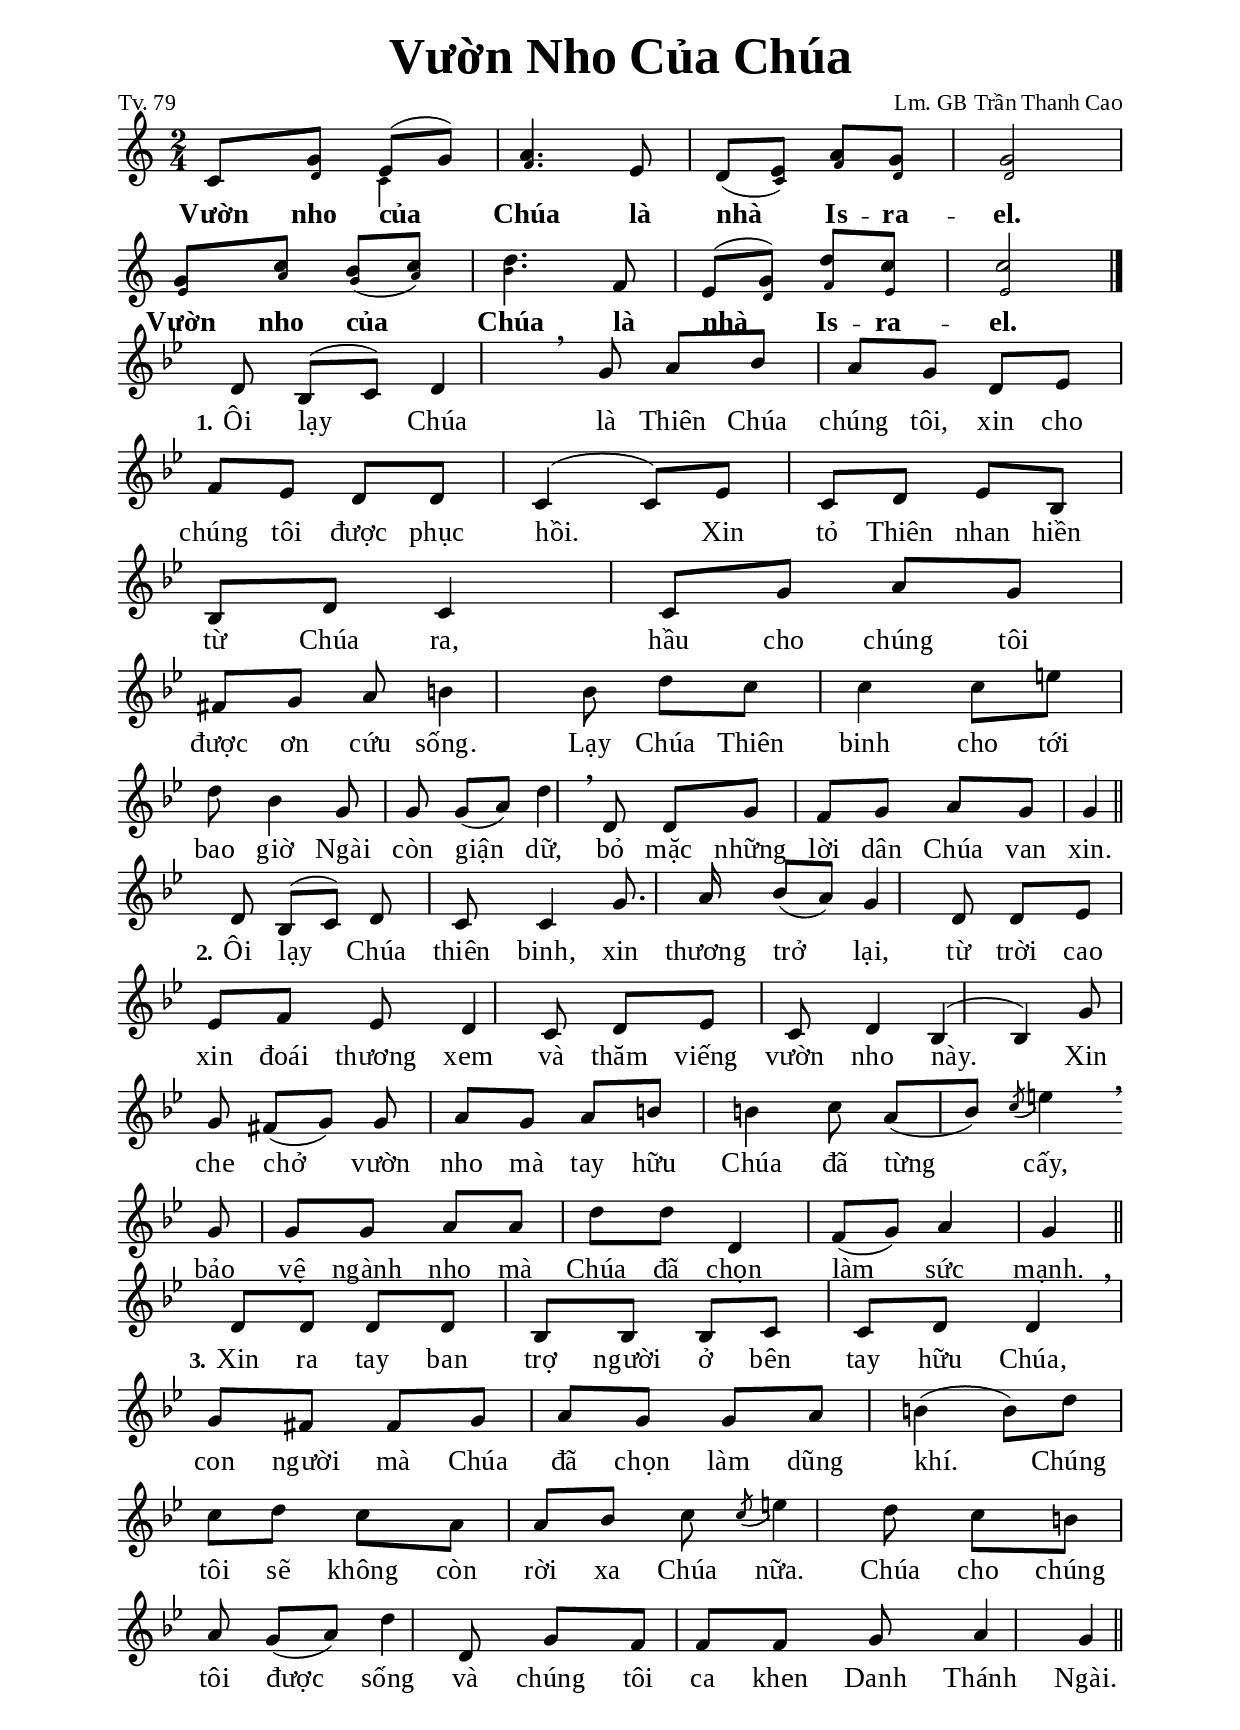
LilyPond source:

% Cài đặt chung
\version "2.22.1"
\include "english.ly"

\header {
  title = \markup { \fontsize #3 "Vườn Nho Của Chúa" }
  poet = "Tv. 79"
  composer = "Lm. GB Trần Thanh Cao"
  %arranger = " "
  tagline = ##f
}

% Nhạc điệp khúc
nhacDiepKhucSop = \relative c' {
  c8 g' e (g) |
  a4. e8 |
  d _(e) a g |
  g2 |
  g8 c
  b (c) |
  d4. f,8 |
  e ^(g) d' c |
  c2 \bar "|."
}

nhacDiepKhucBas = \relative c' {
  c8 d c4 |
  f4. e8 |
  d _(c) f d |
  d2 |
  e8 a g _(a) 
  b4. f8 |
  e _(d) f e |
  e2
}

% Nhạc phiên khúc
nhacPhienKhucMot = \relative c' {
  d8 bf ^([c]) d4 \breathe
  g8 a bf a g d ef f ef d d c4
  \tweak extra-offset #'(0 . 2.5) ^(c8)
  ef c d ef bf bf d c4
  c8 g' a g fs g a b!4 bf8 d c c4 c8 e! d bf4
  g8 g g ([a]) d4 \breathe
  d,8 d g f g a g g4 \bar "||"
}

nhacPhienKhucHai = \relative c' {
  d8 bf ^([c]) d c c4
  g'8. a16 bf8 ([a]) g4
  d8 d ef ef f ef d4 c8 d ef c d4
  \once \override Slur #'extra-offset = #'(0 . 2)
  bf ^(bf)
  g'8 g fs ([g]) g a g a b! b!4 c8 a ([bf])
  \acciaccatura c8 e!4 \breathe \break
  g,8 g g a a d d d,4 f8 ([g]) a4 g \bar "||"
}

nhacPhienKhucBa = \relative c' {
  d8 d d d bf bf bf c c d d4 \breathe
  g8 fs fs g a g g a b!4 (b8)
  d c d c a a bf c \acciaccatura c e!4
  d8 c b! a g ([a]) d4
  d,8 g f f f g a4 g \bar "||"
}

% Lời điệp khúc
loiDiepKhuc = \lyricmode {
  Vườn nho của Chúa là nhà Is -- ra -- el.
  Vườn nho của Chúa là nhà Is -- ra -- el.
}

% Lời phiên khúc
loiPhienKhucMot = \lyricmode {
  \set stanza = #"1."
  Ôi lạy Chúa là Thiên Chúa chúng tôi,
  xin cho chúng tôi được phục hồi.
  Xin tỏ Thiên nhan hiền từ Chúa ra,
  hầu cho chúng tôi được ơn cứu sống.
  Lạy Chúa Thiên binh cho tới bao giờ
  Ngài còn giận dữ, bỏ mặc những lời dân Chúa van xin.
}

loiPhienKhucHai = \lyricmode {
  \set stanza = #"2."
  Ôi lạy Chúa thiên binh, xin thương trở lại,
  từ trời cao xin đoái thương xem và thăm viếng vườn nho này.
  Xin che chở vườn nho mà tay hữu Chúa đã từng cấy,
  bảo vệ ngành nho mà Chúa đã chọn làm sức mạnh.
}

loiPhienKhucBa = \lyricmode {
  \set stanza = #"3."
  Xin ra tay ban trợ người ở bên tay hữu Chúa,
  con người mà Chúa đã chọn làm dũng khí.
  Chúng tôi sẽ không còn rời xa Chúa nữa.
  Chúa cho chúng tôi được sống
  và chúng tôi ca khen Danh Thánh Ngài.
}


% Dàn trang
\paper {
  #(set-paper-size "a4")
  top-margin = 7\mm
  bottom-margin = 7\mm
  left-margin = 20\mm
  right-margin = 20\mm
  indent = #0
  #(define fonts
    (make-pango-font-tree
      "Liberation Serif"
      "Liberation Serif"
      "Liberation Serif"
      (/ 20 20)))
  page-count = #1
  system-system-spacing = #'((basic-distance . 11)
                             (minimum-distance . 11)
                             (padding . 1))
  score-system-spacing = #'((basic-distance . 11))
}

% Thiết lập tông và nhịp
TongNhip = { \key c \major \time 2/4 }

% Đổi kích thước nốt cho bè phụ
notBePhu =
#(define-music-function (font-size music) (number? ly:music?)
   (for-some-music
     (lambda (m)
       (if (music-is-of-type? m 'rhythmic-event)
           (begin
             (set! (ly:music-property m 'tweaks)
                   (cons `(font-size . ,font-size)
                         (ly:music-property m 'tweaks)))
             #t)
           #f))
     music)
   music)

\score {
  \new ChoirStaff <<
    \new Staff = diepKhuc \with {
        \consists "Merge_rests_engraver"
        printPartCombineTexts = ##f
      }
      <<
      \new Voice \TongNhip \partCombine 
        \nhacDiepKhucSop
        \notBePhu -3 { \nhacDiepKhucBas }
      \new NullVoice = nhacThamChieu \nhacDiepKhucSop
      \new Lyrics \lyricsto nhacThamChieu \loiDiepKhuc
      >>
  >>
  \layout {
    \override Lyrics.LyricText.font-series = #'bold
    \override Lyrics.LyricText.font-size = #+2
    \override Lyrics.LyricSpace.minimum-distance = #4.0
    \override Score.BarNumber.break-visibility = ##(#f #f #f)
    \override Score.SpacingSpanner.uniform-stretching = ##t
  }
}

\score {
  \new ChoirStaff <<
    \new Staff <<
      \new Voice = beSop {
        \key bf \major \time 2/4 \nhacPhienKhucMot
      }
    >>
    \new Lyrics \lyricsto beSop \loiPhienKhucMot
  >>
  \layout {
    \override Staff.TimeSignature.transparent = ##t
    \override Lyrics.LyricText.font-size = #+2
    \override Lyrics.LyricSpace.minimum-distance = #2
    \override Score.BarNumber.break-visibility = ##(#f #f #f)
    \override Score.SpacingSpanner.uniform-stretching = ##t
    \set Score.barAlways = ##t
    \set Score.defaultBarType = ""
  } 
}

\score {
  \new ChoirStaff <<
    \new Staff <<
      \new Voice = beSop {
        \key bf \major \time 2/4 \nhacPhienKhucHai
      }
    >>
    \new Lyrics \lyricsto beSop \loiPhienKhucHai
  >>
  \layout {
    \override Staff.TimeSignature.transparent = ##t
    \override Lyrics.LyricText.font-size = #+2
    \override Lyrics.LyricSpace.minimum-distance = #2.5
    \override Score.BarNumber.break-visibility = ##(#f #f #f)
    \override Score.SpacingSpanner.uniform-stretching = ##t
    \set Score.barAlways = ##t
    \set Score.defaultBarType = ""
  } 
}

\score {
  \new ChoirStaff <<
    \new Staff <<
      \new Voice = beSop {
        \key bf \major \time 2/4 \nhacPhienKhucBa
      }
    >>
    \new Lyrics \lyricsto beSop \loiPhienKhucBa
  >>
  \layout {
    \override Staff.TimeSignature.transparent = ##t
    \override Lyrics.LyricText.font-size = #+2
    \override Lyrics.LyricSpace.minimum-distance = #3.5
    \override Score.BarNumber.break-visibility = ##(#f #f #f)
    \override Score.SpacingSpanner.uniform-stretching = ##t
    \set Score.barAlways = ##t
    \set Score.defaultBarType = ""
  } 
}

